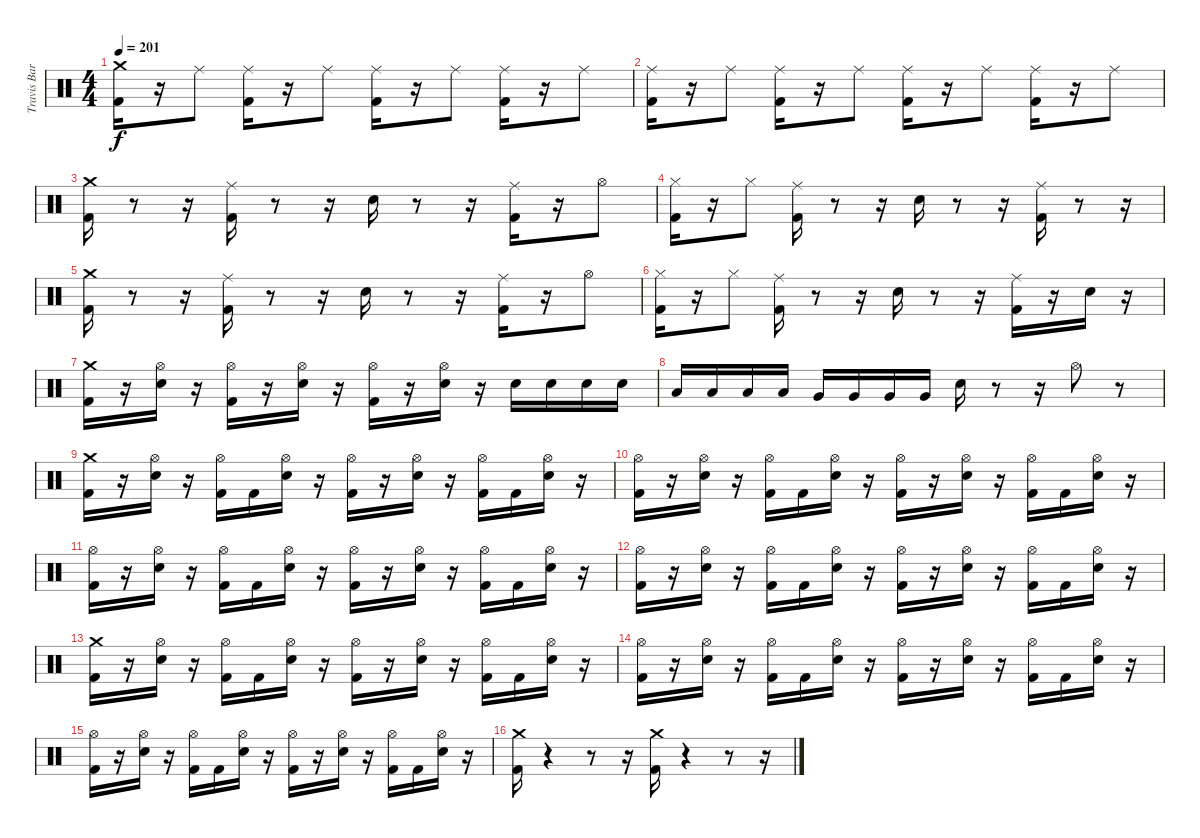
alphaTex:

\track ("Travis Barker(drum)" "Travis Bar") {instrument percussion}
\staff {score}
\articulation defaults
\ts (4 4)
\tempo 201
\clef neutral
\ks c
("Kick (hit) 2" "Crash medium (hit)").16{dy f} r.16 "Ride (middle)".8 ("Kick (hit) 2" "Ride (middle)").16 r.16 "Ride (middle)".8 ("Kick (hit) 2" "Ride (middle)").16 r.16 "Ride (middle)".8 ("Kick (hit) 2" "Ride (middle)").16 r.16 "Ride (middle)".8 |
("Kick (hit) 2" "Ride (middle)").16 r.16 "Ride (middle)".8 ("Kick (hit) 2" "Ride (middle)").16 r.16 "Ride (middle)".8 ("Kick (hit) 2" "Ride (middle)").16 r.16 "Ride (middle)".8 ("Kick (hit) 2" "Ride (middle)").16 r.16 "Ride (middle)".8 |
("Crash medium (hit)" "Kick (hit) 2").16 r.8 r.16 ("Ride (middle)" "Kick (hit) 2").16 r.8 r.16 "Electric Snare (hit)".16 r.8 r.16 ("Ride (middle)" "Kick (hit) 2").16 r.16 "Hi-Hat (open)".8 |
("Kick (hit) 2" "Hi-Hat (closed)").16 r.16 "Hi-Hat (closed)".8 ("Ride (middle)" "Kick (hit) 2").16 r.8 r.16 "Electric Snare (hit)".16 r.8 r.16 ("Ride (middle)" "Kick (hit) 2").16 r.8 r.16 |
("Crash medium (hit)" "Kick (hit) 2").16 r.8 r.16 ("Ride (middle)" "Kick (hit) 2").16 r.8 r.16 "Electric Snare (hit)".16 r.8 r.16 ("Ride (middle)" "Kick (hit) 2").16 r.16 "Hi-Hat (open)".8 |
("Kick (hit) 2" "Hi-Hat (closed)").16 r.16 "Hi-Hat (closed)".8 ("Ride (middle)" "Kick (hit) 2").16 r.8 r.16 "Electric Snare (hit)".16 r.8 r.16 ("Ride (middle)" "Kick (hit) 2").16 r.16 "Electric Snare (hit)".16 r.16 |
("Kick (hit) 2" "Crash medium (hit)").16 r.16 ("Electric Snare (hit)" "Hi-Hat (open)").16 r.16 ("Kick (hit) 2" "Hi-Hat (open)").16 r.16 ("Electric Snare (hit)" "Hi-Hat (open)").16 r.16 ("Kick (hit) 2" "Hi-Hat (open)").16 r.16 ("Electric Snare (hit)" "Hi-Hat (open)").16 r.16 "Electric Snare (hit)".16 "Electric Snare (hit)".16 "Electric Snare (hit)".16 "Electric Snare (hit)".16 |
"Low Tom (hit)".16 "Low Tom (hit)".16 "Low Tom (hit)".16 "Low Tom (hit)".16 "Very Low Tom (hit)".16 "Very Low Tom (hit)".16 "Very Low Tom (hit)".16 "Very Low Tom (hit)".16 "Electric Snare (hit)".16 r.8 r.16 "Hi-Hat (open)".8 r.8 |
("Kick (hit) 2" "Crash medium (hit)").16 r.16 ("Electric Snare (hit)" "Hi-Hat (open)").16 r.16 ("Kick (hit) 2" "Hi-Hat (open)").16 "Kick (hit) 2".16 ("Electric Snare (hit)" "Hi-Hat (open)").16 r.16 ("Kick (hit) 2" "Hi-Hat (open)").16 r.16 ("Electric Snare (hit)" "Hi-Hat (open)").16 r.16 ("Kick (hit) 2" "Hi-Hat (open)").16 "Kick (hit) 2".16 ("Electric Snare (hit)" "Hi-Hat (open)").16 r.16 |
("Kick (hit) 2" "Hi-Hat (open)").16 r.16 ("Electric Snare (hit)" "Hi-Hat (open)").16 r.16 ("Kick (hit) 2" "Hi-Hat (open)").16 "Kick (hit) 2".16 ("Electric Snare (hit)" "Hi-Hat (open)").16 r.16 ("Kick (hit) 2" "Hi-Hat (open)").16 r.16 ("Electric Snare (hit)" "Hi-Hat (open)").16 r.16 ("Kick (hit) 2" "Hi-Hat (open)").16 "Kick (hit) 2".16 ("Electric Snare (hit)" "Hi-Hat (open)").16 r.16 |
("Kick (hit) 2" "Hi-Hat (open)").16 r.16 ("Electric Snare (hit)" "Hi-Hat (open)").16 r.16 ("Kick (hit) 2" "Hi-Hat (open)").16 "Kick (hit) 2".16 ("Electric Snare (hit)" "Hi-Hat (open)").16 r.16 ("Kick (hit) 2" "Hi-Hat (open)").16 r.16 ("Electric Snare (hit)" "Hi-Hat (open)").16 r.16 ("Kick (hit) 2" "Hi-Hat (open)").16 "Kick (hit) 2".16 ("Electric Snare (hit)" "Hi-Hat (open)").16 r.16 |
("Kick (hit) 2" "Hi-Hat (open)").16 r.16 ("Electric Snare (hit)" "Hi-Hat (open)").16 r.16 ("Kick (hit) 2" "Hi-Hat (open)").16 "Kick (hit) 2".16 ("Electric Snare (hit)" "Hi-Hat (open)").16 r.16 ("Kick (hit) 2" "Hi-Hat (open)").16 r.16 ("Electric Snare (hit)" "Hi-Hat (open)").16 r.16 ("Kick (hit) 2" "Hi-Hat (open)").16 "Kick (hit) 2".16 ("Electric Snare (hit)" "Hi-Hat (open)").16 r.16 |
("Kick (hit) 2" "Crash medium (hit)").16 r.16 ("Electric Snare (hit)" "Hi-Hat (open)").16 r.16 ("Kick (hit) 2" "Hi-Hat (open)").16 "Kick (hit) 2".16 ("Electric Snare (hit)" "Hi-Hat (open)").16 r.16 ("Kick (hit) 2" "Hi-Hat (open)").16 r.16 ("Electric Snare (hit)" "Hi-Hat (open)").16 r.16 ("Kick (hit) 2" "Hi-Hat (open)").16 "Kick (hit) 2".16 ("Electric Snare (hit)" "Hi-Hat (open)").16 r.16 |
("Kick (hit) 2" "Hi-Hat (open)").16 r.16 ("Electric Snare (hit)" "Hi-Hat (open)").16 r.16 ("Kick (hit) 2" "Hi-Hat (open)").16 "Kick (hit) 2".16 ("Electric Snare (hit)" "Hi-Hat (open)").16 r.16 ("Kick (hit) 2" "Hi-Hat (open)").16 r.16 ("Electric Snare (hit)" "Hi-Hat (open)").16 r.16 ("Kick (hit) 2" "Hi-Hat (open)").16 "Kick (hit) 2".16 ("Electric Snare (hit)" "Hi-Hat (open)").16 r.16 |
("Kick (hit) 2" "Hi-Hat (open)").16 r.16 ("Electric Snare (hit)" "Hi-Hat (open)").16 r.16 ("Kick (hit) 2" "Hi-Hat (open)").16 "Kick (hit) 2".16 ("Electric Snare (hit)" "Hi-Hat (open)").16 r.16 ("Kick (hit) 2" "Hi-Hat (open)").16 r.16 ("Electric Snare (hit)" "Hi-Hat (open)").16 r.16 ("Kick (hit) 2" "Hi-Hat (open)").16 "Kick (hit) 2".16 ("Electric Snare (hit)" "Hi-Hat (open)").16 r.16 |
("Kick (hit) 2" "Crash medium (hit)").16 r.4 r.8 r.16 ("Kick (hit) 2" "Crash medium (hit)").16 r.4 r.8 r.16
